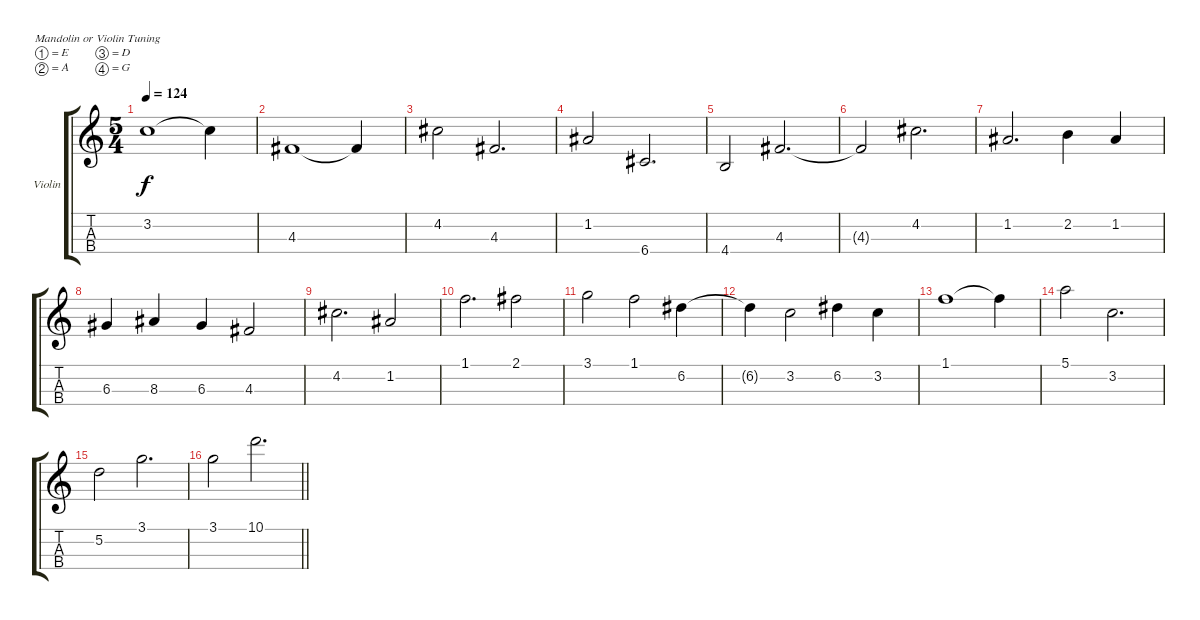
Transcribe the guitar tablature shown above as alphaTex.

\bracketExtendMode groupsimilarinstruments
\firstSystemTrackNameOrientation horizontal
\otherSystemsTrackNameOrientation horizontal
\track ("Violin" "Violin") {instrument violin}
\staff {score tabs}
\tuning (E5 A4 D4 G3)
\ts (5 4)
\tempo 124
\clef g2
\scale
0.333333
\ks aminor
3.2.1{dy f} 3.2{t}.4 |
\scale
0.333333 4.3.1 4.3{t}.4 |
\scale
0.333333 4.2.2 4.3.2{d} |
\scale
0.333333 1.2.2 6.4.2{d} |
\scale
0.333333 4.4.2 4.3.2{d} |
\scale
0.333333 4.3{t}.2 4.2.2{d} |
\scale
0.333333 1.2.2{d} 2.2.4 1.2.4 |
\scale
0.333333 6.3.4 8.3.4 6.3.4 4.3.2 |
\scale
0.333333 4.2.2{d} 1.2.2 |
\scale
0.333333 1.1.2{d} 2.1.2 |
\scale
0.333333 3.1.2 1.1.2 6.2.4 |
\scale
0.333333 6.2{t}.4 3.2.2 6.2.4 3.2.4 |
\scale
0.333333 1.1.1 1.1{t}.4 |
\scale
0.333333 5.1.2 3.2.2{d} |
\scale
0.333333 5.2.2 3.1.2{d} |
\scale
0.333333
\barLineRight lightlight
3.1.2 10.1.2{d}
